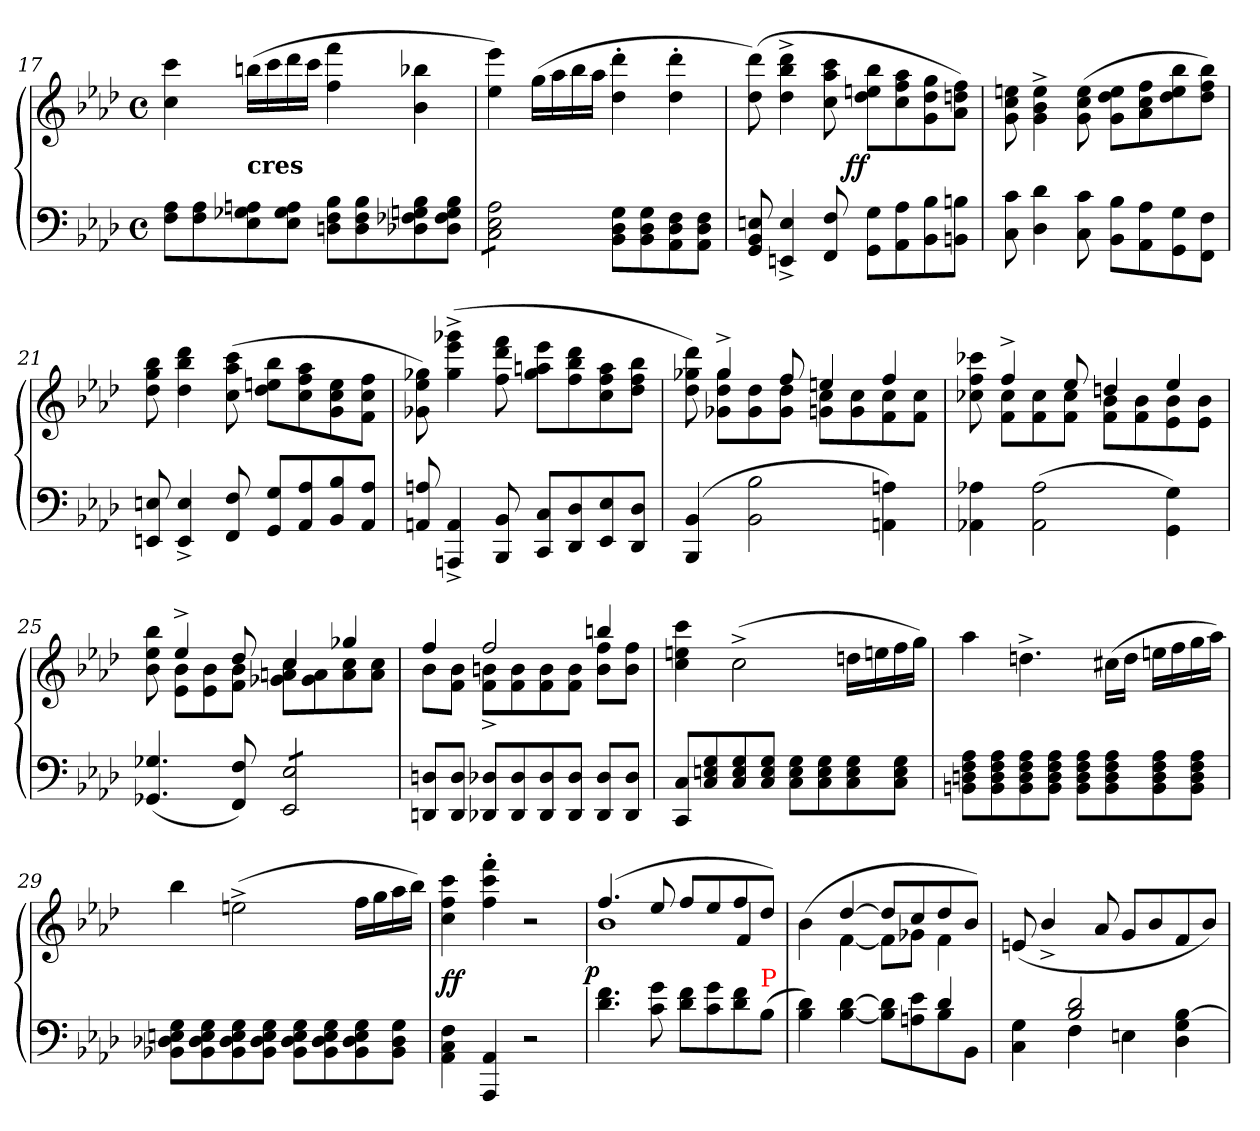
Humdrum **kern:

**kern	**kern	**dynam
*part1	*part1	*part1
*staff2	*staff1	*staff1/2
*clefF4	*clefG2	*
*k[b-e-a-d-]	*k[b-e-a-d-]	*
*f:	*f:	*
*M4/4	*M4/4	*
*met(c)	*met(c)	*
=17	=17	=17
8A-!\ 8F!\L	4ccc! 4cc!	.
8A-! 8F!	.	.
!	!LO:TX:c:B:t=cres	!
8An! 8G-X! 8E-!	(>16bbn!\LL	.
.	16ccc!\	.
8A! 8G-! 8E-!J	16ddd-!\	.
.	16ccc!\JJ	.
8B-!\ 8F!\ 8Dn!\L	4fff! 4ff!	.
8B-! 8F! 8D!	.	.
8B-! 8Gn! 8F-X! 8D-X!	4bb-X! 4b-!	.
8B-! 8G! 8F-! 8D-!J	.	.
=18	=18	=18
*tremolo	*	*
8A-! 8E-! 8C!L	4eee-! 4ee-!)	.
8A-! 8E-! 8C!	.	.
8A-! 8E-! 8C!	(>16gg!\LL	.
.	16aa-!	.
8A-! 8E-! 8C!J	16bb-!	.
*Xtremolo	*	*
.	16aa-!JJ	.
8G!\ 8D-!\ 8BB-!\L	4ddd-!'> 4dd-!'>	.
8G! 8D-! 8BB-!	.	.
8F! 8D-! 8AA-!	4ddd-!'> 4dd-!'>	.
8F! 8D-! 8AA-!J	.	.
=19	=19	=19
8En! 8BB-! 8GG!	(>8ddd-! 8dd-!)	.
4E!^> 4EEn!^>	4ddd-!^< 4bb-!^< 4dd-!^<	.
8F! 8FF!	8ccc! 8aa-! 8cc!	.
!	!	!LO:DY:rj
8G!\ 8GG!\L	8bb-!\ 8een!\ 8dd-!\L	ff
8A-! 8AA-!	8aa-! 8ff! 8cc!	.
8B-! 8BB-!	8gg! 8dd-! 8g!	.
8Bn! 8BB!J	8ff! 8ddn! 8a-!J)	.
=20	=20	=20
8c! 8C!	8een! 8cc! 8g!	.
4d-! 4D-!	4ee!^< 4b-!^< 4g!^<	.
8c! 8C!	(>8ee! 8cc! 8g!	.
8B-!\ 8BB-!\L	8ee!\ 8dd-!\ 8g!\L	.
8A-! 8AA-!	8ff! 8cc! 8a-!	.
8G! 8GG!	8bb-! 8ee! 8dd-!	.
8F! 8FF!J	8bb-! 8ff! 8dd-!J)	.
=21	=21	=21
8En! 8EEn!	8bb-! 8gg! 8dd-!	.
4E!^> 4EE!^>	4ddd-! 4bb-! 4dd-!	.
8F! 8FF!	(>8ccc! 8aa-! 8cc!	.
8G!/ 8GG!/L	8bb-!\ 8een!\ 8dd-!\L	.
8A-!/ 8AA-!/	8aa-! 8ff! 8cc!	.
8B-!/ 8BB-!/	8ee! 8cc! 8g!	.
8A-!/ 8AA-!/J	8ff! 8cc! 8f!J	.
=22	=22	=22
8An!/ 8AAn!/	8gg-X! 8ee-! 8g-X!)	.
4AA!^> 4AAA!^>	(>4ggg-X!^< 4eee-!^< 4gg-!^<	.
8BB-! 8BBB-!	8fff! 8ddd-! 8ff!	.
8C! 8CC!L	8eee-!\ 8aan!\ 8gg-!\L	.
8D-! 8DD-!	8ddd-! 8bb-! 8ff!	.
8E-! 8EE-!	8aa! 8ff! 8cc!	.
8D-! 8DD-!J	8bb-! 8ff! 8dd-!J	.
=23	=23	=23
*	*^	*
(>4BB-! 4BBB-!	8ddd-! 8gg-X! 8dd-!)	8ryy	.
.	4gg-^>!	8gg-!\ 8dd-!\ 8g-X!\L	.
2B-! 2BB-!	.	8dd-!\ 8g-!\	.
.	8ff!	8dd-!\ 8g-!\J	.
.	4een!	8cc!\ 8gn!\L	.
.	.	8cc!\ 8g!\	.
4An! 4AAn!)	4ff!	8cc!\ 8f!\	.
.	.	8cc!\ 8f!\J	.
=24	=24	=24	=24
4A-X! 4AA-X!	8ccc-X! 8ff! 8cc-X!	8ryy	.
.	4ff^>!	8cc-!\ 8f!\L	.
(>2A-! 2AA-!	.	8cc-!\ 8f!\	.
.	8ee-!	8cc-!\ 8f!\J	.
.	4ddn!	8b-!\ 8f!\L	.
.	.	8b-!\ 8f!\	.
4G!\ 4GG!\)	4ee-!	8b-!\ 8e-!\	.
.	.	8b-!\ 8e-!\J	.
=25	=25	=25	=25
(>4.G-X! 4.GG-X!	8bb-! 8ee-! 8b-!	8ryy	.
.	4ee-^>!	8b-!\ 8e-!\L	.
.	.	8b-!\ 8e-!\	.
8F! 8FF!)	8dd-!	8b-!\ 8f!\J	.
*tremolo	*	*	*
8E-! 8EE-!L	4cc!	8cc!\ 8an!\ 8g-X!\L	.
8E-! 8EE-!	.	8a!\ 8g-!\	.
8E-! 8EE-!	4gg-X!	8cc!\ 8a!\	.
8E-! 8EE-!J	.	8cc!\ 8a!\J	.
*Xtremolo	*	*	*
=26	=26	=26	=26
8Dn! 8DDn!L	4ff!	8b-!\L	.
8D! 8DD!J	.	8b-!\ 8f!\J	.
8D-X! 8DD-X!L	2ff!	8bn!^<\ 8f!^<\L	.
8D-! 8DD-!	.	8b!\ 8f!\	.
8D-! 8DD-!	.	8b!\ 8f!\	.
8D-! 8DD-!J	.	8b!\ 8f!\J	.
8D-! 8DD-!L	4bbn!	8ff!\ 8b!\L	.
8D-! 8DD-!J	.	8ff!\ 8b!\J	.
*	*v	*v	*
=27	=27	=27
8C! 8CC!L	4ccc! 4een! 4cc!	.
8G! 8En! 8C!	.	.
8G! 8E! 8C!	(>2cc^<!	.
8G! 8E! 8C!J	.	.
8G!\ 8E!\ 8C!\L	.	.
8G! 8E! 8C!	.	.
8G! 8E! 8C!	16ddn!\LL	.
.	16een!	.
8G! 8E! 8C!J	16ff!	.
.	16gg!JJ)	.
=28	=28	=28
8A-!\ 8F!\ 8Dn!\ 8BBn!\L	4aa-!	.
8A-! 8F! 8D! 8BB!	.	.
8A-! 8F! 8D! 8BB!	4.ddn^<!	.
8A-! 8F! 8D! 8BB!J	.	.
8A-!\ 8F!\ 8D!\ 8BB!\L	.	.
8A-! 8F! 8D! 8BB!	(>16cc#X!\LL	.
.	16dd!JJ	.
8A-! 8F! 8D! 8BB!	16een!\LL	.
.	16ff!	.
8A-! 8F! 8D! 8BB!J	16gg!	.
.	16aa-!JJ)	.
=29	=29	=29
8G!\ 8En!\ 8D-X!\ 8BB-X!\L	4bb-!	.
8G! 8E! 8D-! 8BB-!	.	.
8G! 8E! 8D-! 8BB-!	(>2een^>!	.
8G! 8E! 8D-! 8BB-!J	.	.
8G!\ 8E!\ 8D-!\ 8BB-!\L	.	.
8G! 8E! 8D-! 8BB-!	.	.
8G! 8E! 8D-! 8BB-!	16ff!\LL	.
.	16gg!	.
8G! 8D-! 8BB-!J	16aa-!	.
.	16bb-!JJ)	.
=30	=30	=30
4F!\ 4C!\ 4AA-!\	4ccc! 4ff! 4cc!	ff
4AA-! 4AAA-!	4fff!'> 4ccc!'> 4ff!'>	.
2r	2r	.
=31	=31	=31
*	*^	*
*	*	*^	*
!	!	!	!	!LO:DY:rj
4.f!\ 4.d-!\	(>4.ff!	1b-!	2ryy	p
8g!\ 8c!\	8ee-!	.	.	.
8f!\ 8d-!\L	8ff!L	.	4ryy	.
8g!\ 8c!\	8ee-!	.	.	.
8f!\ 8d-!\	8ff!	.	4f!/	.
!LO:TX:a:color=red:t=P	!	!	!	!
(>8B-!\J	8dd-!J)	.	.	.
*	*	*v	*v	*
=32	=32	=32	=32
*^	*	*	*
2ryy	4d-!\ 4B-!\)	(>4b-!	4ryy	.
.	[4d-! [4B-!	[4dd-!	[4f!	.
4ryy	8d-!]\ 8B-!]\L	8dd-!L]	8f!\L]	.
.	8e-!\ 8An!\	8cc!	8g-X!\J	.
4d-!	8B-!\	8dd-!	4f!	.
.	8BB-!\J	8b-!J)	.	.
*	*	*v	*v	*
=33	=33	=33	=33
4ryy	4G! 4C!	(>8en!	.
.	.	4b-^<!/	.
2d-! 2B-!	4F!	.	.
.	.	8a-!	.
.	4En!	8g!L	.
.	.	8b-!	.
4ryy	[4B-! 4G! 4D-!	8f!	.
.	.	8b-!J)	.
*v	*v	*	*
=	=	=
*-	*-	*-
